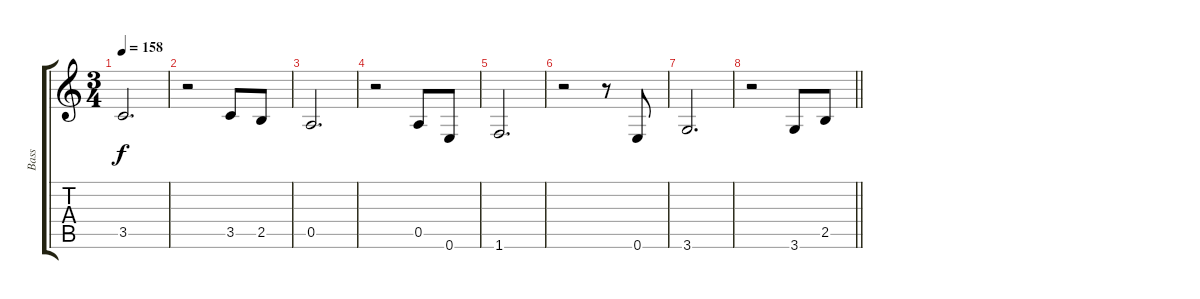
\track ("Bass" "Bass") {instrument acousticbass}
\staff {score tabs}
\tuning (E4 B3 G3 D3 A2 E2) {hide}
\ts (3 4)
\tempo 158
\clef g2
\ks c
3.5.2{d dy f} |
r.2 3.5.8 2.5.8 |
0.5.2{d} |
r.2 0.5.8 0.6.8 |
1.6.2{d} |
r.2 r.8 0.6.8 |
3.6.2{d} |
\barLineRight lightlight
r.2 3.6.8 2.5.8
